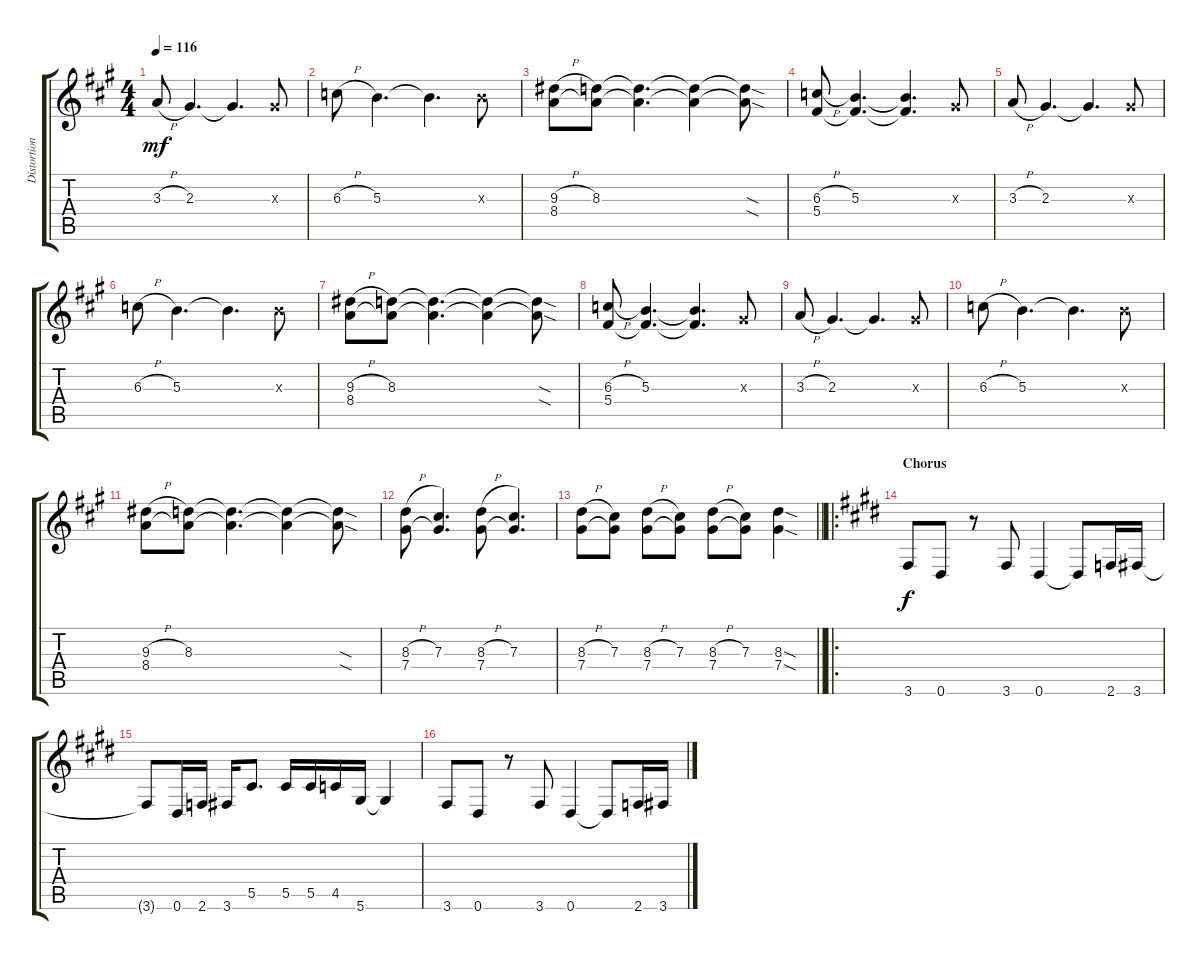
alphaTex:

\track ("Distortion" "Distortion") {instrument distortionguitar}
\staff {score tabs}
\tuning (Eb4 Bb3 Gb3 Db3 Ab2 Eb2) {hide}
\ts (4 4)
\tempo 116
\clef g2
\ks a
3.3{h}.8{dy mf instrument distortionguitar} 2.3.4{d} 2.3{t}.4{d} 2.3{x}.8 |
6.3{h}.8 5.3.4{d} 5.3{t}.4{d} 5.3{x}.8 |
(9.3{h} 8.4).8 (8.3 8.4{t}).8 (8.3{t} 8.4{t}).4{d} (8.3{t} 8.4{t}).4 (8.3{sod t} 8.4{sod t}).8 |
(6.3{h} 5.4).8 (5.3 5.4{t}).4{d} (5.3{t} 5.4{t}).4{d} 2.3{x}.8 |
3.3{h}.8 2.3.4{d} 2.3{t}.4{d} 2.3{x}.8 |
6.3{h}.8 5.3.4{d} 5.3{t}.4{d} 5.3{x}.8 |
(9.3{h} 8.4).8 (8.3 8.4{t}).8 (8.3{t} 8.4{t}).4{d} (8.3{t} 8.4{t}).4 (8.3{sod t} 8.4{sod t}).8 |
(6.3{h} 5.4).8 (5.3 5.4{t}).4{d} (5.3{t} 5.4{t}).4{d} 2.3{x}.8 |
3.3{h}.8 2.3.4{d} 2.3{t}.4{d} 2.3{x}.8 |
6.3{h}.8 5.3.4{d} 5.3{t}.4{d} 5.3{x}.8 |
(9.3{h} 8.4).8 (8.3 8.4{t}).8 (8.3{t} 8.4{t}).4{d} (8.3{t} 8.4{t}).4 (8.3{sod t} 8.4{sod t}).8 |
(8.3{h} 7.4).8 (7.3 7.4{t}).4{d} (8.3{h} 7.4).8 (7.3 7.4{t}).4{d} |
\barLineRight lightlight
(8.3{h} 7.4).8 (7.3 7.4{t}).8 (8.3{h} 7.4).8 (7.3 7.4{t}).8 (8.3{h} 7.4).8 (7.3 7.4{t}).8 (8.3{sod} 7.4{sod}).4 |
\ro
\section ("" "Chorus")
\ks e
3.6.8{dy f} 0.6.8 r.8 3.6.8 0.6.4 0.6{t}.8 2.6.16 3.6.16 |
3.6{t}.8 0.6.16 2.6.16 3.6.16 5.5.8{d} 5.5.16 5.5.16 4.5.16 5.6.16 5.6{t}.4 |
\ks c#minor
3.6.8 0.6.8 r.8 3.6.8 0.6.4 0.6{t}.8 2.6.16 3.6.16
